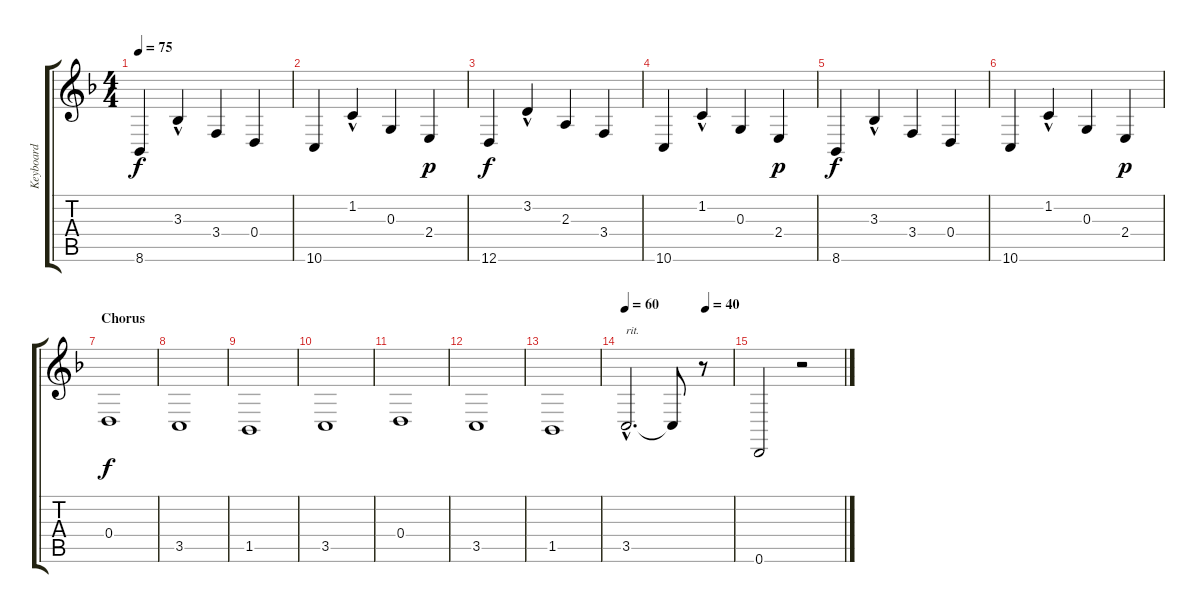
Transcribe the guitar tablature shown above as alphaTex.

\track ("Keyboard" "Keyboard") {instrument stringensemble1}
\staff {score tabs}
\tuning (E4 B3 G3 D3 A2 D2) {hide}
\ts (4 4)
\tempo 75
\clef g2
\ks dminor
8.6.4{dy f} 3.3{hac}.4 3.4.4 0.4.4 |
10.6.4 1.2{hac}.4 0.3.4 2.4.4{dy p} |
12.6.4{dy f} 3.2{hac}.4 2.3.4 3.4.4 |
10.6.4 1.2{hac}.4 0.3.4 2.4.4{dy p} |
8.6.4{dy f} 3.3{hac}.4 3.4.4 0.4.4 |
10.6.4 1.2{hac}.4 0.3.4 2.4.4{dy p} |
\section ("" "Chorus")
0.4.1{dy f} |
3.5.1 |
1.5.1 |
3.5.1 |
0.4.1 |
3.5.1 |
1.5.1 |
\tempo 60
\tempo (40 0.75)
3.5{hac}.2{d txt "rit."} 3.5{t}.8 r.8 |
0.6.2 r.2
